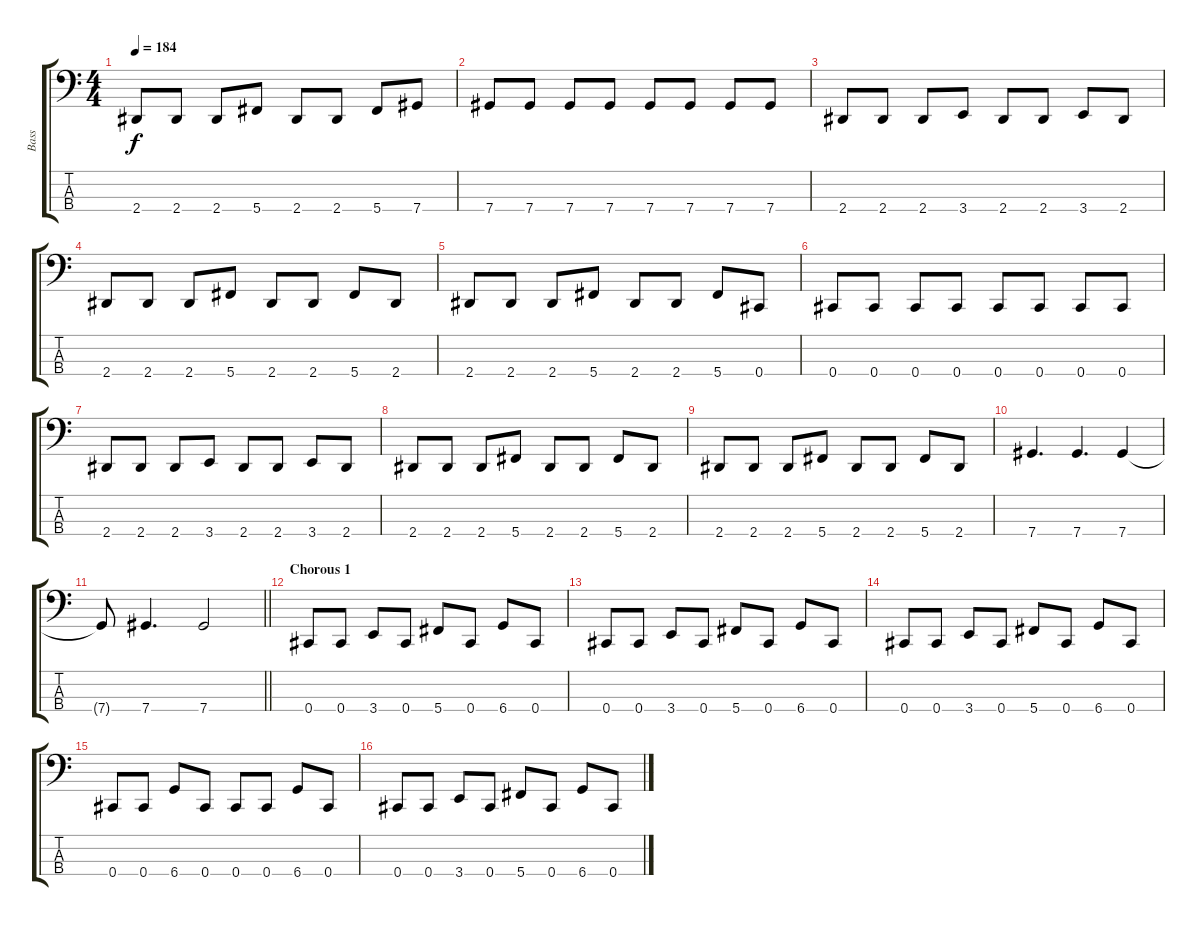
\track ("Bass" "Bass") {instrument electricbasspick}
\staff {score tabs}
\tuning (Gb2 Db2 Ab1 Db1) {hide}
\ts (4 4)
\tempo 184
\clef f4
\ks c
2.4.8{dy f} 2.4.8 2.4.8 5.4.8 2.4.8 2.4.8 5.4.8 7.4.8 |
7.4.8 7.4.8 7.4.8 7.4.8 7.4.8 7.4.8 7.4.8 7.4.8 |
2.4.8 2.4.8 2.4.8 3.4.8 2.4.8 2.4.8 3.4.8 2.4.8 |
2.4.8 2.4.8 2.4.8 5.4.8 2.4.8 2.4.8 5.4.8 2.4.8 |
2.4.8 2.4.8 2.4.8 5.4.8 2.4.8 2.4.8 5.4.8 0.4.8 |
0.4.8 0.4.8 0.4.8 0.4.8 0.4.8 0.4.8 0.4.8 0.4.8 |
2.4.8 2.4.8 2.4.8 3.4.8 2.4.8 2.4.8 3.4.8 2.4.8 |
2.4.8 2.4.8 2.4.8 5.4.8 2.4.8 2.4.8 5.4.8 2.4.8 |
2.4.8 2.4.8 2.4.8 5.4.8 2.4.8 2.4.8 5.4.8 2.4.8 |
7.4.4{d} 7.4.4{d} 7.4.4 |
\barLineRight lightlight
7.4{t}.8 7.4.4{d} 7.4.2 |
\section ("" "Chorous 1")
0.4.8 0.4.8 3.4.8 0.4.8 5.4.8 0.4.8 6.4.8 0.4.8 |
0.4.8 0.4.8 3.4.8 0.4.8 5.4.8 0.4.8 6.4.8 0.4.8 |
0.4.8 0.4.8 3.4.8 0.4.8 5.4.8 0.4.8 6.4.8 0.4.8 |
0.4.8 0.4.8 6.4.8 0.4.8 0.4.8 0.4.8 6.4.8 0.4.8 |
0.4.8 0.4.8 3.4.8 0.4.8 5.4.8 0.4.8 6.4.8 0.4.8
